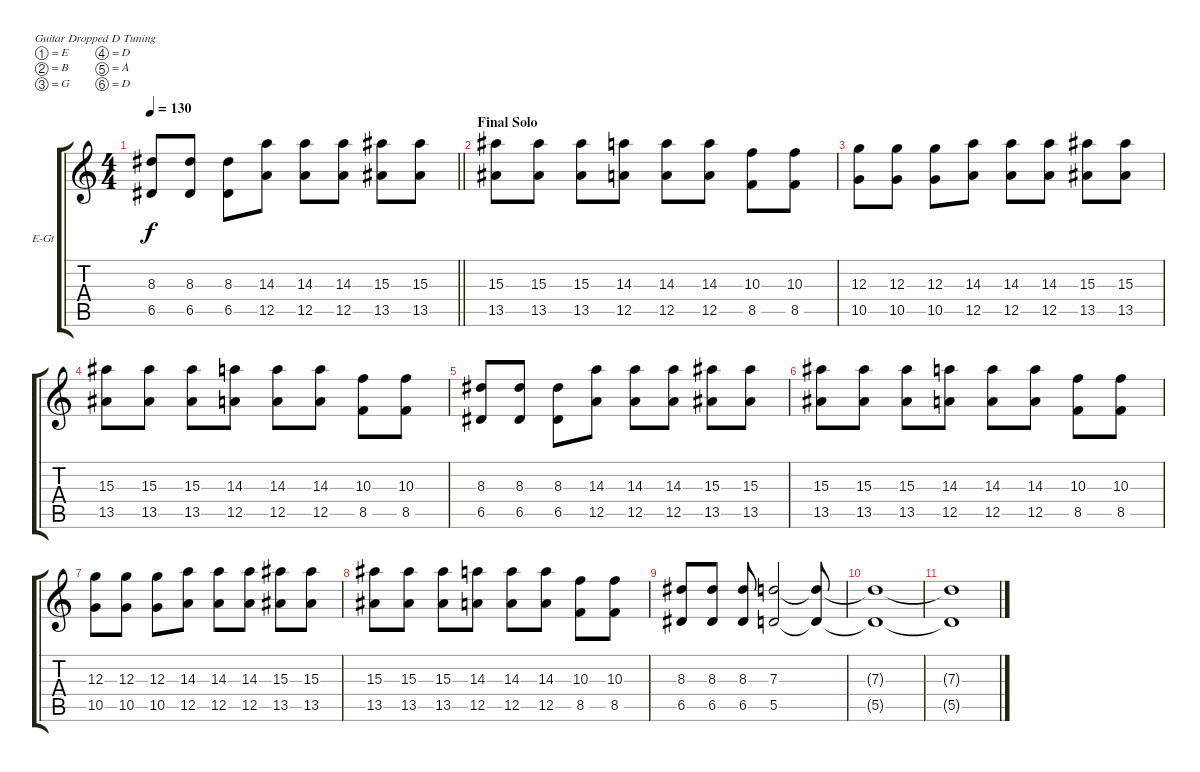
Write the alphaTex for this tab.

\bracketExtendMode groupsimilarinstruments
\firstSystemTrackNameOrientation horizontal
\otherSystemsTrackNameOrientation horizontal
\track ("Mick Thomson" "E-Gt") {instrument overdrivenguitar}
\staff {score tabs}
\tuning (E4 B3 G3 D3 A2 D2)
\ts (4 4)
\tempo 130
\clef g2
\barLineRight lightlight
\ks c
(8.3 6.5).8{dy f} (8.3 6.5).8 (8.3 6.5).8 (14.3 12.5).8 (14.3 12.5).8 (14.3 12.5).8 (15.3 13.5).8 (15.3 13.5).8 |
\section ("" "Final Solo")
(15.3 13.5).8 (15.3 13.5).8 (15.3 13.5).8 (14.3 12.5).8 (14.3 12.5).8 (14.3 12.5).8 (10.3 8.5).8 (10.3 8.5).8 |
(12.3 10.5).8 (12.3 10.5).8 (12.3 10.5).8 (14.3 12.5).8 (14.3 12.5).8 (14.3 12.5).8 (15.3 13.5).8 (15.3 13.5).8 |
(15.3 13.5).8 (15.3 13.5).8 (15.3 13.5).8 (14.3 12.5).8 (14.3 12.5).8 (14.3 12.5).8 (10.3 8.5).8 (10.3 8.5).8 |
(8.3 6.5).8 (8.3 6.5).8 (8.3 6.5).8 (14.3 12.5).8 (14.3 12.5).8 (14.3 12.5).8 (15.3 13.5).8 (15.3 13.5).8 |
(15.3 13.5).8 (15.3 13.5).8 (15.3 13.5).8 (14.3 12.5).8 (14.3 12.5).8 (14.3 12.5).8 (10.3 8.5).8 (10.3 8.5).8 |
(12.3 10.5).8 (12.3 10.5).8 (12.3 10.5).8 (14.3 12.5).8 (14.3 12.5).8 (14.3 12.5).8 (15.3 13.5).8 (15.3 13.5).8 |
(15.3 13.5).8 (15.3 13.5).8 (15.3 13.5).8 (14.3 12.5).8 (14.3 12.5).8 (14.3 12.5).8 (10.3 8.5).8 (10.3 8.5).8 |
(8.3 6.5).8 (8.3 6.5).8 (8.3 6.5).8 (7.3 5.5).2 (7.3{t} 5.5{t}).8 |
(7.3{t} 5.5{t}).1 |
(7.3{t} 5.5{t}).1
